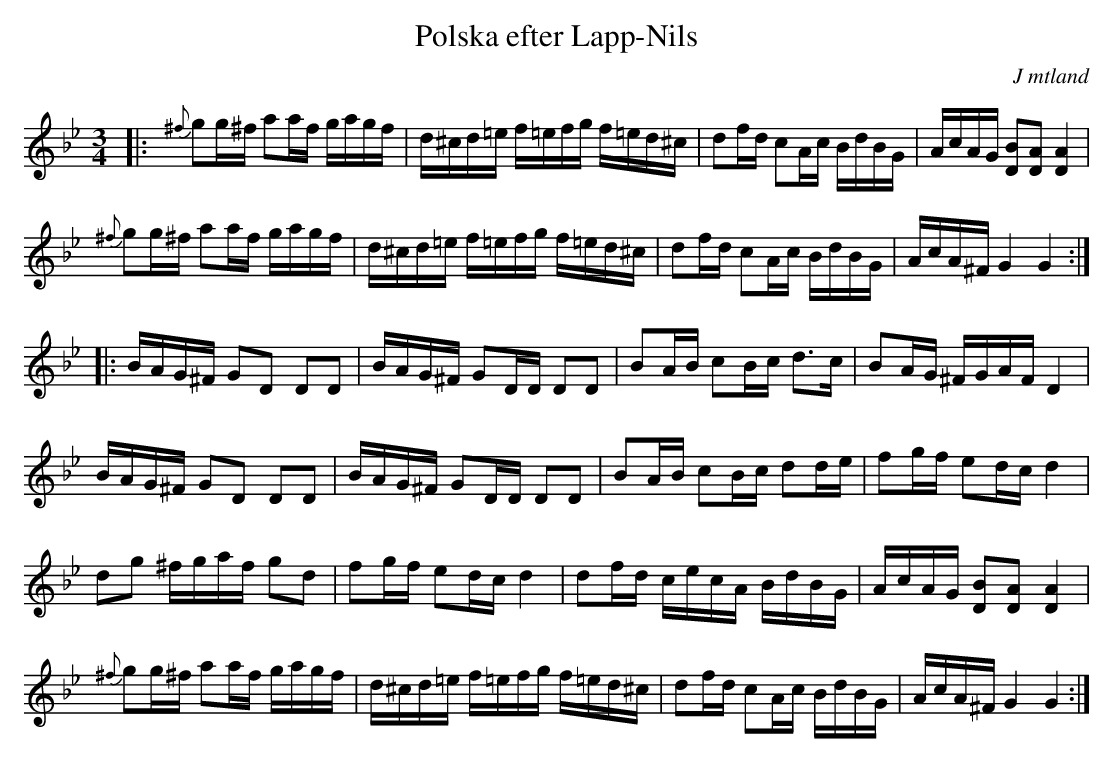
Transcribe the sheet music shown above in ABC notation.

X:1
T:Polska efter Lapp-Nils
O:J mtland
M:3/4
L:1/8
K:Gminor
 |: {^f}gg/^f/ aa/f/ g/a/g/f/ | d/^c/d/=e/ f/=e/f/g/ f/=e/d/^c/ | df/d/ cA/c/ B/d/B/G/ | A/c/A/G/ [BD][AD] [A2D2] |
{^f}gg/^f/ aa/f/ g/a/g/f/ | d/^c/d/=e/ f/=e/f/g/ f/=e/d/^c/ | df/d/ cA/c/ B/d/B/G/ | A/c/A/^F/G2G2 :|
|: B/A/G/^F/ GD DD | B/A/G/^F/ GD/D/ DD | BA/B/ cB/c/ d>c | BA/G/ ^F/G/A/F/ D2 |
B/A/G/^F/ GD DD | B/A/G/^F/ GD/D/ DD | BA/B/ cB/c/ dd/e/ | fg/f/ ed/c/ d2 |
dg ^f/g/a/f/ gd | fg/f/ ed/c/ d2 | df/d/ c/e/c/A/ B/d/B/G/ | A/c/A/G/ [BD][AD] [A2D2] |
{^f}gg/^f/ aa/f/ g/a/g/f/ | d/^c/d/=e/ f/=e/f/g/ f/=e/d/^c/ | df/d/ cA/c/ B/d/B/G/ | A/c/A/^F/G2G2 :|
